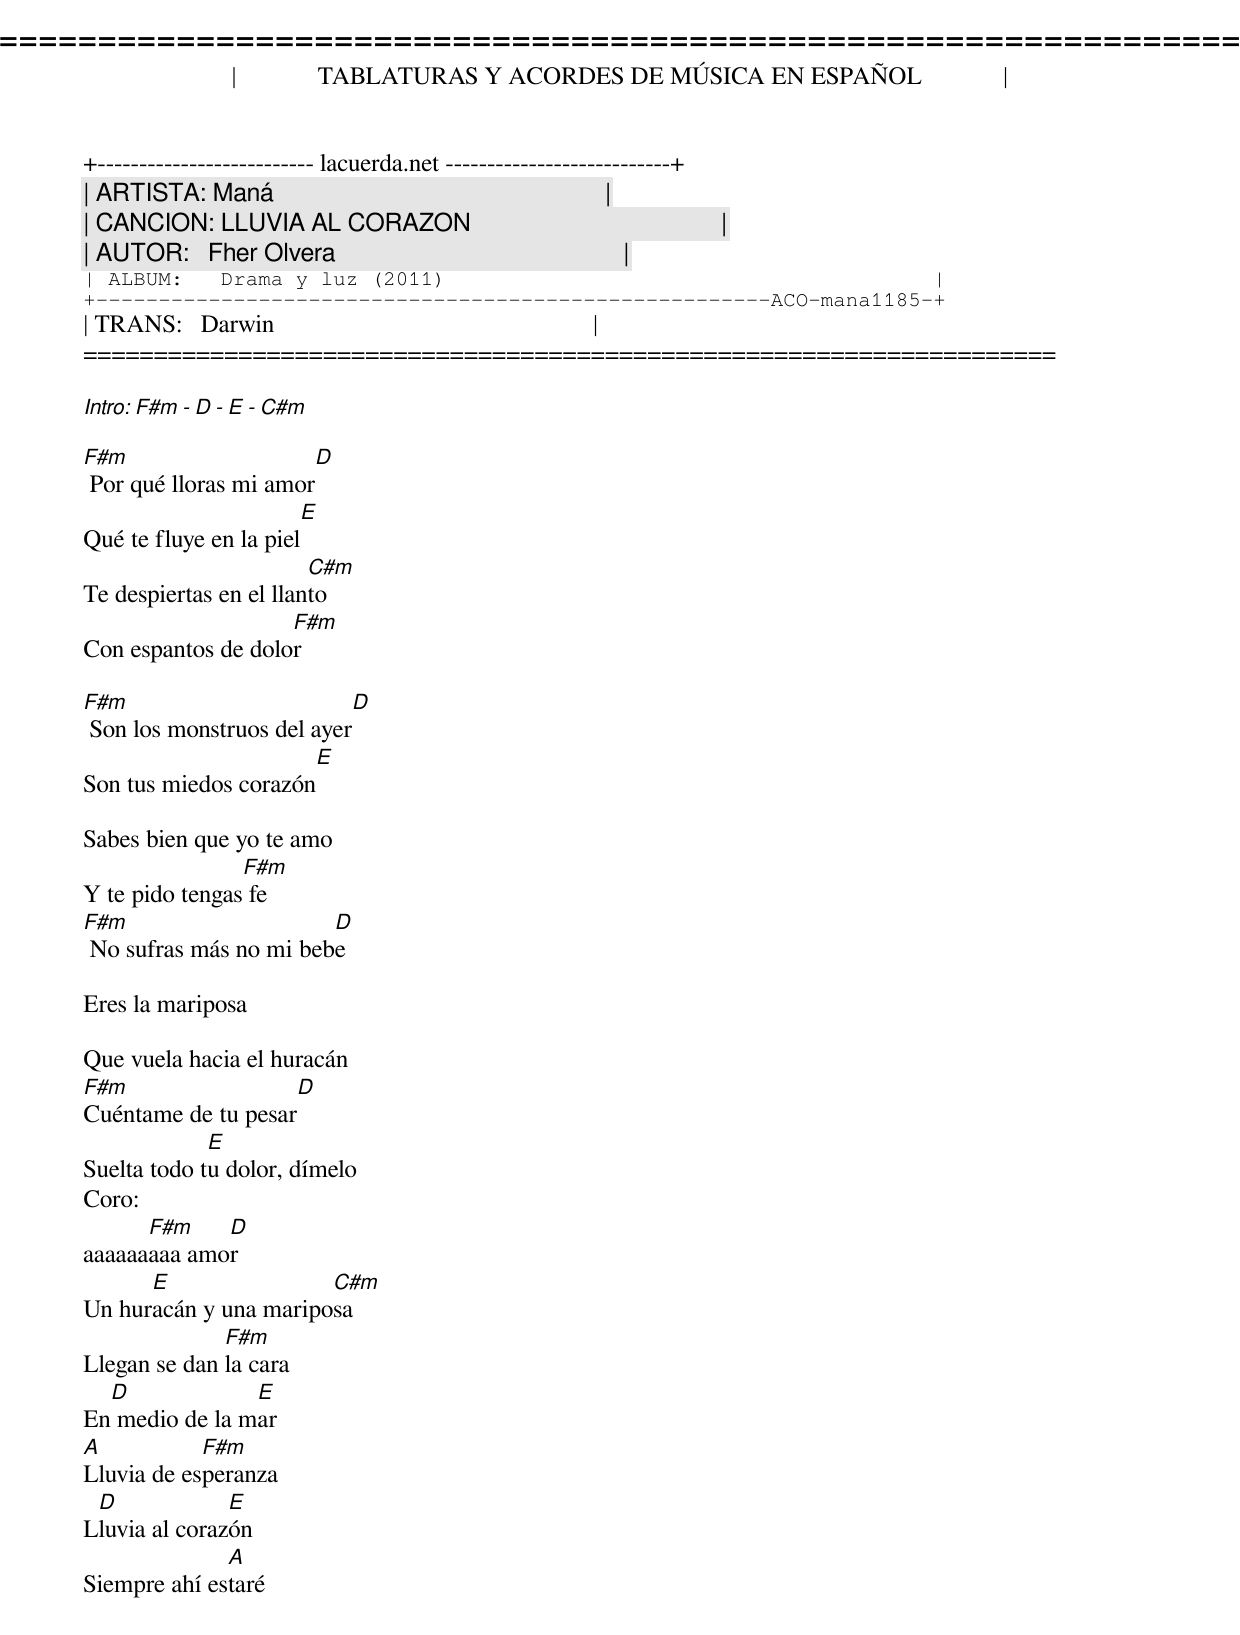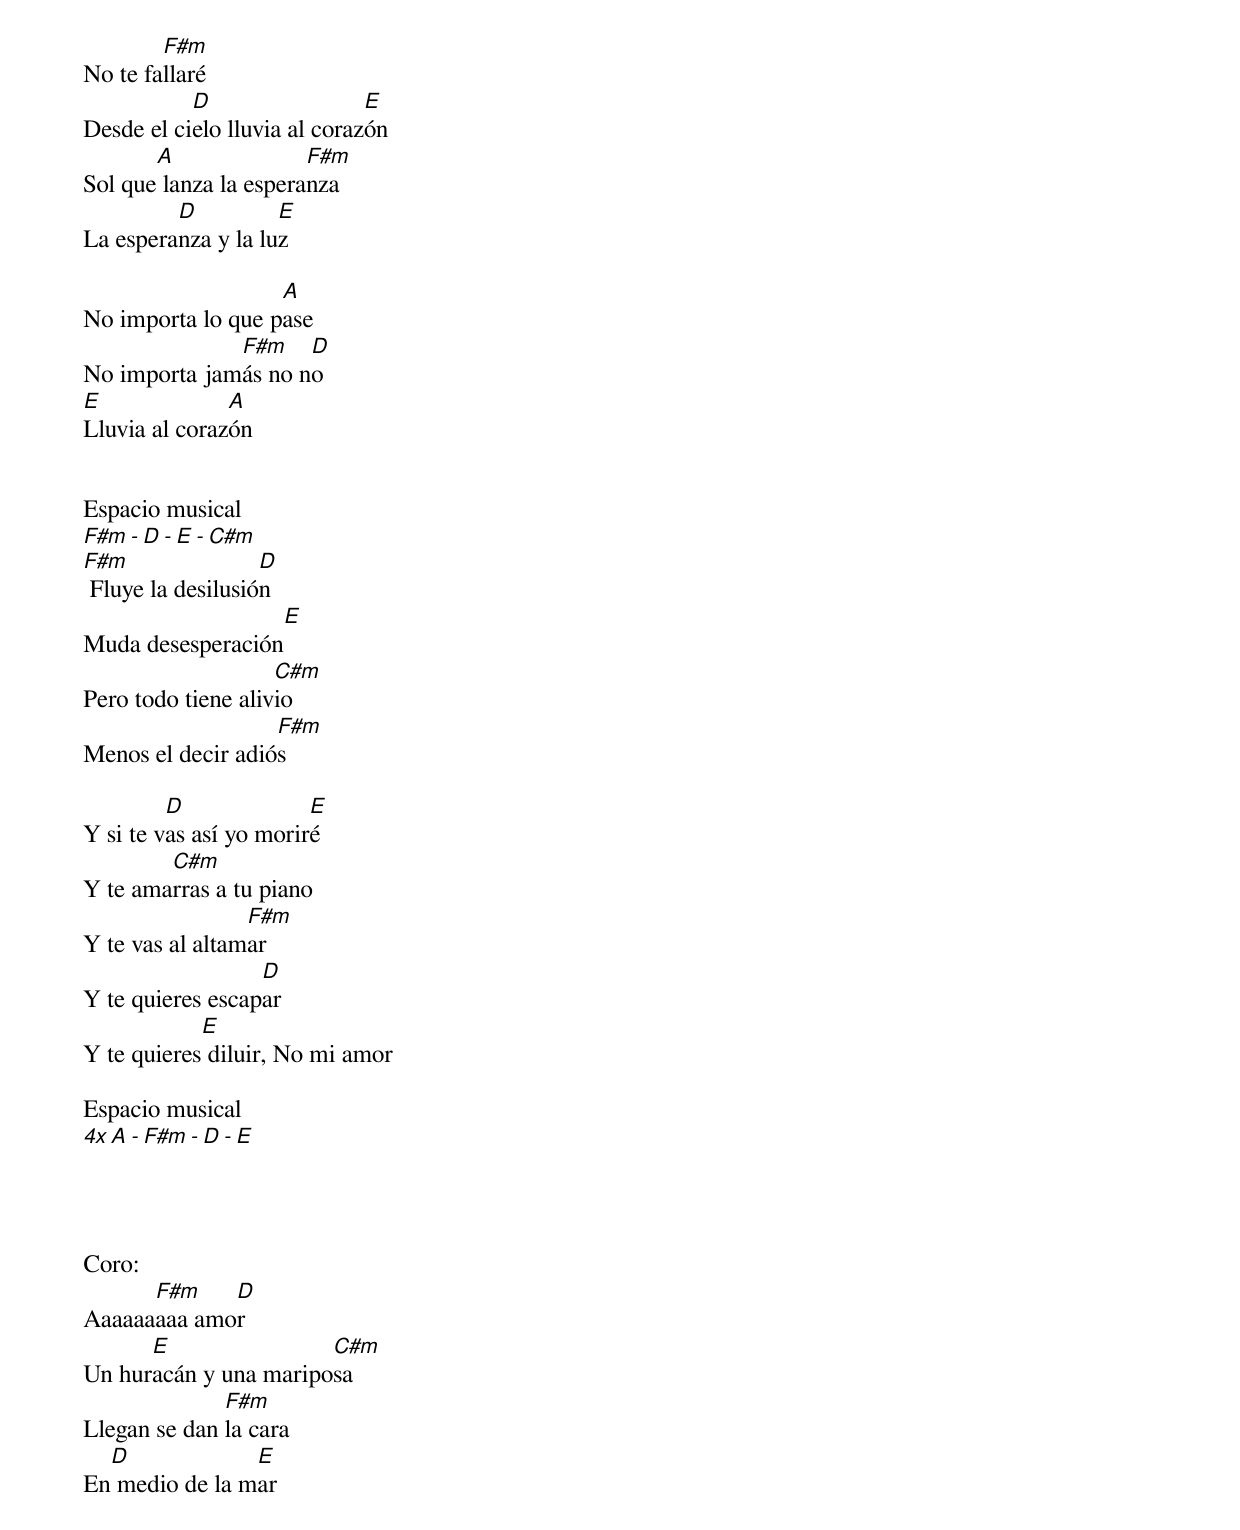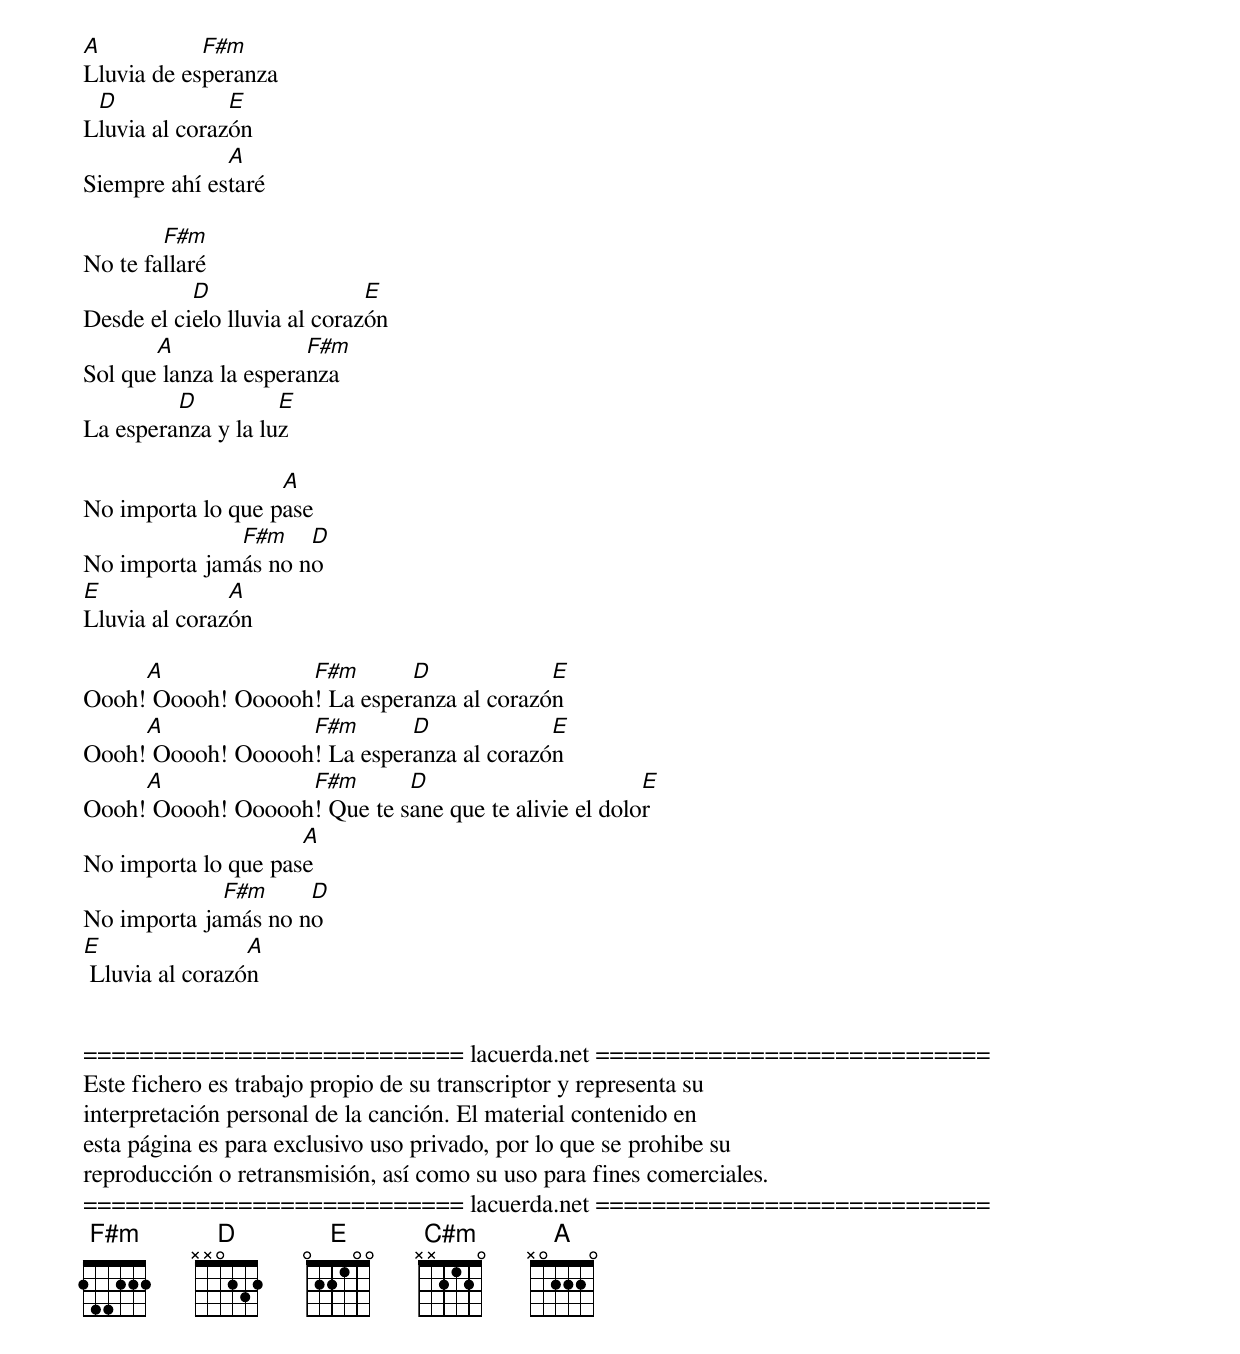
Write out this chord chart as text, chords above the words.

=====================================================================
|             TABLATURAS Y ACORDES DE MÚSICA EN ESPAÑOL             |
+-------------------------- lacuerda.net ---------------------------+
| ARTISTA: Maná                                                     |
| CANCION: LLUVIA AL CORAZON                                        |
| AUTOR:   Fher Olvera                                              |
| ALBUM:   Drama y luz (2011)                                       |
+------------------------------------------------------ACO-mana1185-+
| TRANS:   Darwin                                                   |
=====================================================================

Intro: F#m - D - E - C#m

F#m                    D
 Por qué lloras mi amor
                       E
Qué te fluye en la piel
                        C#m
Te despiertas en el llanto
                    F#m
Con espantos de dolor

F#m                        D
 Son los monstruos del ayer
                      E
Son tus miedos corazón

Sabes bien que yo te amo
                F#m
Y te pido tengas fe
F#m                     D
 No sufras más no mi bebe

Eres la mariposa

Que vuela hacia el huracán
F#m                 D
Cuéntame de tu pesar
             E
Suelta todo tu dolor, dímelo
Coro:
      F#m    D
aaaaaaaaa amor
      E                C#m
Un huracán y una mariposa
              F#m
Llegan se dan la cara
  D             E
En medio de la mar
A           F#m
Lluvia de esperanza
 D             E
Lluvia al corazón
              A
Siempre ahí estaré

        F#m
No te fallaré
           D                  E
Desde el cielo lluvia al corazón
       A               F#m
Sol que lanza la esperanza
         D          E
La esperanza y la luz

                   A
No importa lo que pase
              F#m    D
No importa jamás no no
E              A
Lluvia al corazón


Espacio musical
F#m - D - E - C#m
F#m                D
 Fluye la desilusión
                  E
Muda desesperación
                    C#m
Pero todo tiene alivio
                   F#m
Menos el decir adiós

         D              E
Y si te vas así yo moriré
        C#m
Y te amarras a tu piano
                 F#m
Y te vas al altamar
                  D
Y te quieres escapar
            E
Y te quieres diluir, No mi amor

Espacio musical
4x  A - F#m - D - E




Coro:
      F#m    D
Aaaaaaaaa amor
      E                C#m
Un huracán y una mariposa
              F#m
Llegan se dan la cara
  D             E
En medio de la mar
A           F#m
Lluvia de esperanza
 D             E
Lluvia al corazón
              A
Siempre ahí estaré

        F#m
No te fallaré
           D                  E
Desde el cielo lluvia al corazón
       A               F#m
Sol que lanza la esperanza
         D          E
La esperanza y la luz

                   A
No importa lo que pase
              F#m    D
No importa jamás no no
E              A
Lluvia al corazón

     A             F#m       D             E
Oooh! Ooooh! Oooooh! La esperanza al corazón
     A             F#m       D             E
Oooh! Ooooh! Oooooh! La esperanza al corazón
     A             F#m       D                        E
Oooh! Ooooh! Oooooh! Que te sane que te alivie el dolor
                     A
No importa lo que pase
             F#m     D
No importa jamás no no
E                A
 Lluvia al corazón


=========================== lacuerda.net ============================
Este fichero es trabajo propio de su transcriptor y representa su
interpretación personal de la canción. El material contenido en
esta página es para exclusivo uso privado, por lo que se prohibe su
reproducción o retransmisión, así como su uso para fines comerciales.
=========================== lacuerda.net ============================
